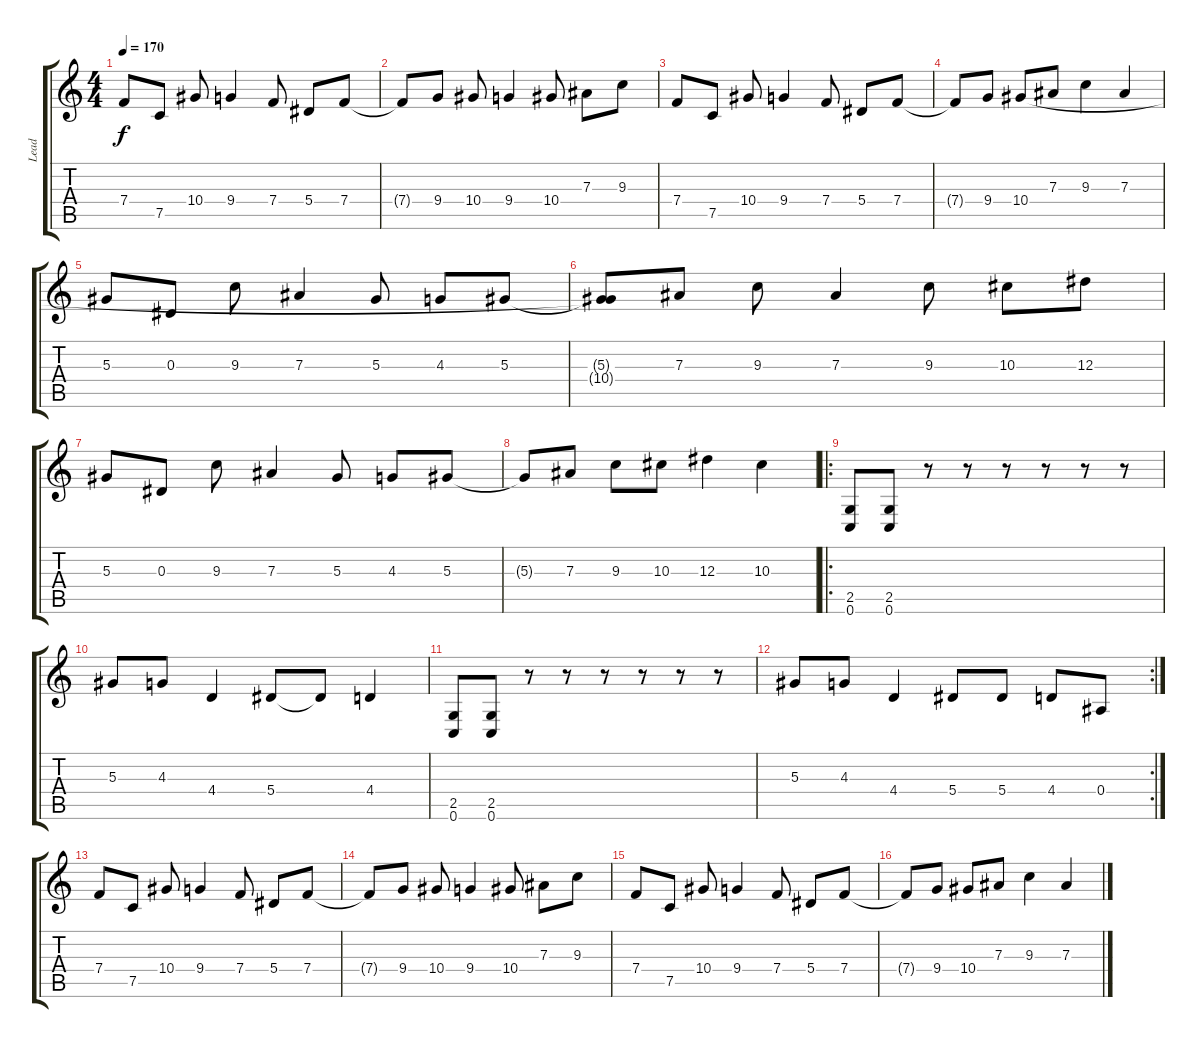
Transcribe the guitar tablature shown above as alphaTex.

\track ("Lead" "Lead") {instrument distortionguitar}
\staff {score tabs}
\tuning (C4 G3 Eb3 Bb2 F2 C2) {hide}
\ts (4 4)
\tempo 170
\clef g2
\ks c
7.4.8{dy f instrument distortionguitar} 7.5.8 10.4.8 9.4.4 7.4.8 5.4.8 7.4.8 |
7.4{t}.8 9.4.8 10.4.8 9.4.4 10.4.8 7.3.8 9.3.8 |
7.4.8 7.5.8 10.4.8 9.4.4 7.4.8 5.4.8 7.4.8 |
7.4{t}.8 9.4.8 10.4.8 7.3.8 9.3.4 7.3.4 |
5.3.8 0.3.8 9.3.8 7.3.4 5.3.8 4.3.8 5.3.8 |
(5.3{t} 10.4{t}).8 7.3.8 9.3.8 7.3.4 9.3.8 10.3.8 12.3.8 |
5.3.8 0.3.8 9.3.8 7.3.4 5.3.8 4.3.8 5.3.8 |
5.3{t}.8 7.3.8 9.3.8 10.3.8 12.3.4 10.3.4 |
\ro
(2.5 0.6).8 (2.5 0.6).8 r.8 r.8 r.8 r.8 r.8 r.8 |
5.3.8 4.3.8 4.4.4 5.4.8 5.4{t}.8 4.4.4 |
(2.5 0.6).8 (2.5 0.6).8 r.8 r.8 r.8 r.8 r.8 r.8 |
\rc 2
5.3.8 4.3.8 4.4.4 5.4.8 5.4.8 4.4.8 0.4.8 |
7.4.8 7.5.8 10.4.8 9.4.4 7.4.8 5.4.8 7.4.8 |
7.4{t}.8 9.4.8 10.4.8 9.4.4 10.4.8 7.3.8 9.3.8 |
7.4.8 7.5.8 10.4.8 9.4.4 7.4.8 5.4.8 7.4.8 |
7.4{t}.8 9.4.8 10.4.8 7.3.8 9.3.4 7.3.4
